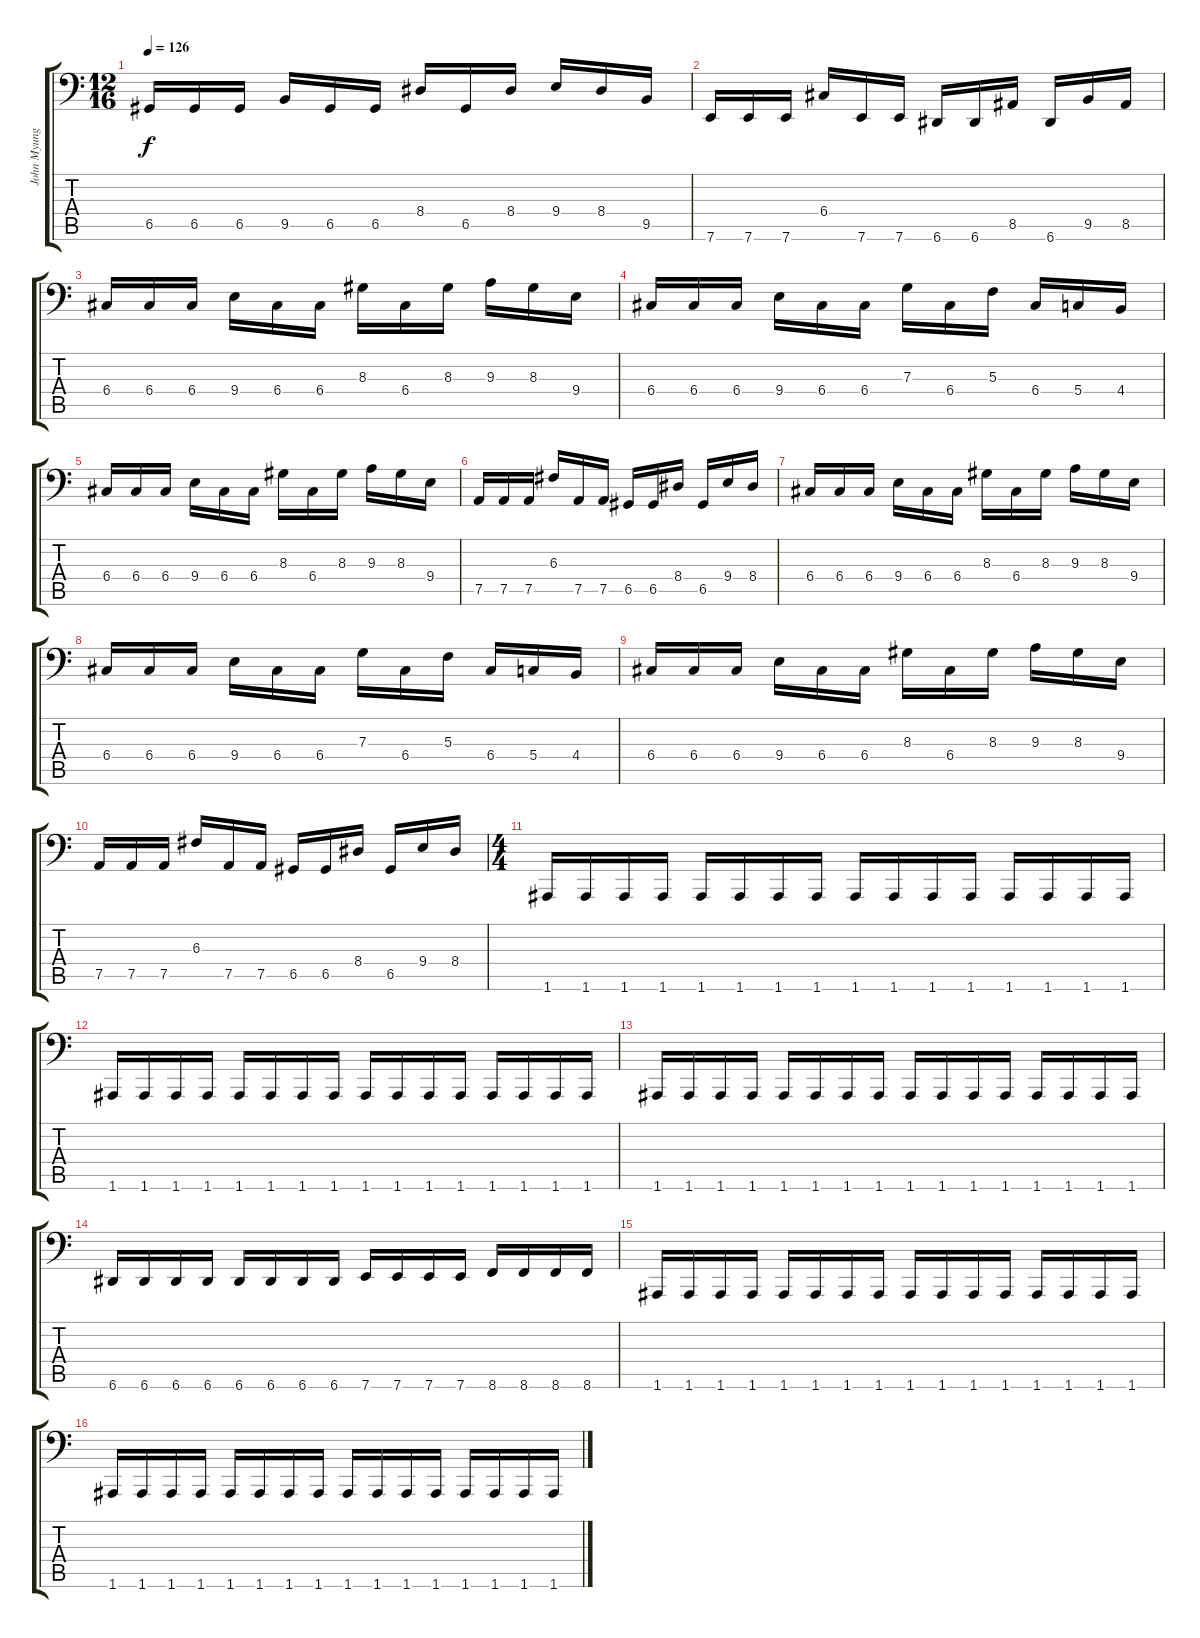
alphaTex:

\track ("John Myung" "John Myung") {instrument electricbassfinger}
\staff {score tabs}
\tuning (Bb2 F2 C2 G1 D1 A0) {hide}
\ts (12 16)
\tempo 126
\clef f4
\ks c
6.5.16{dy f} 6.5.16 6.5.16 9.5.16 6.5.16 6.5.16 8.4.16 6.5.16 8.4.16 9.4.16 8.4.16 9.5.16 |
7.6.16 7.6.16 7.6.16 6.4.16 7.6.16 7.6.16 6.6.16 6.6.16 8.5.16 6.6.16 9.5.16 8.5.16 |
6.4.16 6.4.16 6.4.16 9.4.16 6.4.16 6.4.16 8.3.16 6.4.16 8.3.16 9.3.16 8.3.16 9.4.16 |
6.4.16 6.4.16 6.4.16 9.4.16 6.4.16 6.4.16 7.3.16 6.4.16 5.3.16 6.4.16 5.4.16 4.4.16 |
6.4.16 6.4.16 6.4.16 9.4.16 6.4.16 6.4.16 8.3.16 6.4.16 8.3.16 9.3.16 8.3.16 9.4.16 |
7.5.16 7.5.16 7.5.16 6.3.16 7.5.16 7.5.16 6.5.16 6.5.16 8.4.16 6.5.16 9.4.16 8.4.16 |
6.4.16 6.4.16 6.4.16 9.4.16 6.4.16 6.4.16 8.3.16 6.4.16 8.3.16 9.3.16 8.3.16 9.4.16 |
6.4.16 6.4.16 6.4.16 9.4.16 6.4.16 6.4.16 7.3.16 6.4.16 5.3.16 6.4.16 5.4.16 4.4.16 |
6.4.16 6.4.16 6.4.16 9.4.16 6.4.16 6.4.16 8.3.16 6.4.16 8.3.16 9.3.16 8.3.16 9.4.16 |
7.5.16 7.5.16 7.5.16 6.3.16 7.5.16 7.5.16 6.5.16 6.5.16 8.4.16 6.5.16 9.4.16 8.4.16 |
\ts (4 4)
1.6.16 1.6.16 1.6.16 1.6.16 1.6.16 1.6.16 1.6.16 1.6.16 1.6.16 1.6.16 1.6.16 1.6.16 1.6.16 1.6.16 1.6.16 1.6.16 |
1.6.16 1.6.16 1.6.16 1.6.16 1.6.16 1.6.16 1.6.16 1.6.16 1.6.16 1.6.16 1.6.16 1.6.16 1.6.16 1.6.16 1.6.16 1.6.16 |
1.6.16 1.6.16 1.6.16 1.6.16 1.6.16 1.6.16 1.6.16 1.6.16 1.6.16 1.6.16 1.6.16 1.6.16 1.6.16 1.6.16 1.6.16 1.6.16 |
6.6.16 6.6.16 6.6.16 6.6.16 6.6.16 6.6.16 6.6.16 6.6.16 7.6.16 7.6.16 7.6.16 7.6.16 8.6.16 8.6.16 8.6.16 8.6.16 |
1.6.16 1.6.16 1.6.16 1.6.16 1.6.16 1.6.16 1.6.16 1.6.16 1.6.16 1.6.16 1.6.16 1.6.16 1.6.16 1.6.16 1.6.16 1.6.16 |
1.6.16 1.6.16 1.6.16 1.6.16 1.6.16 1.6.16 1.6.16 1.6.16 1.6.16 1.6.16 1.6.16 1.6.16 1.6.16 1.6.16 1.6.16 1.6.16
